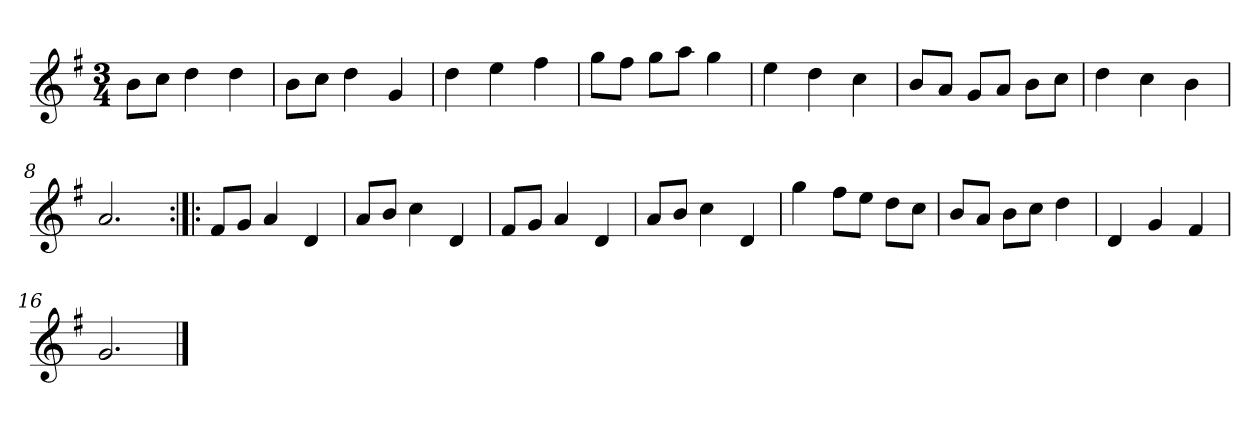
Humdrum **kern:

**kern
*part1
*staff1
*clefG2
*k[f#]
*G:
*M3/4
*MM120
=1
8b\L
8cc\J
4dd
4dd
=2
8b\L
8cc\J
4dd
4g
=3
4dd
4ee
4ff#
=4
8gg\L
8ff#\J
8gg\L
8aa\J
4gg
=5
4ee
4dd
4cc
=6
8b/L
8a/J
8g/L
8a/J
8b\L
8cc\J
=7
4dd
4cc
4b
=8
2.a
=9:|!|:
8f#/L
8g/J
4a
4d
=10
8a/L
8b/J
4cc
4d
=11
8f#/L
8g/J
4a
4d
=12
8a/L
8b/J
4cc
4d
=13
4gg
8ff#\L
8ee\J
8dd\L
8cc\J
=14
8b/L
8a/J
8b\L
8cc\J
4dd
=15
4d
4g
4f#
=16
2.g
==
*-
